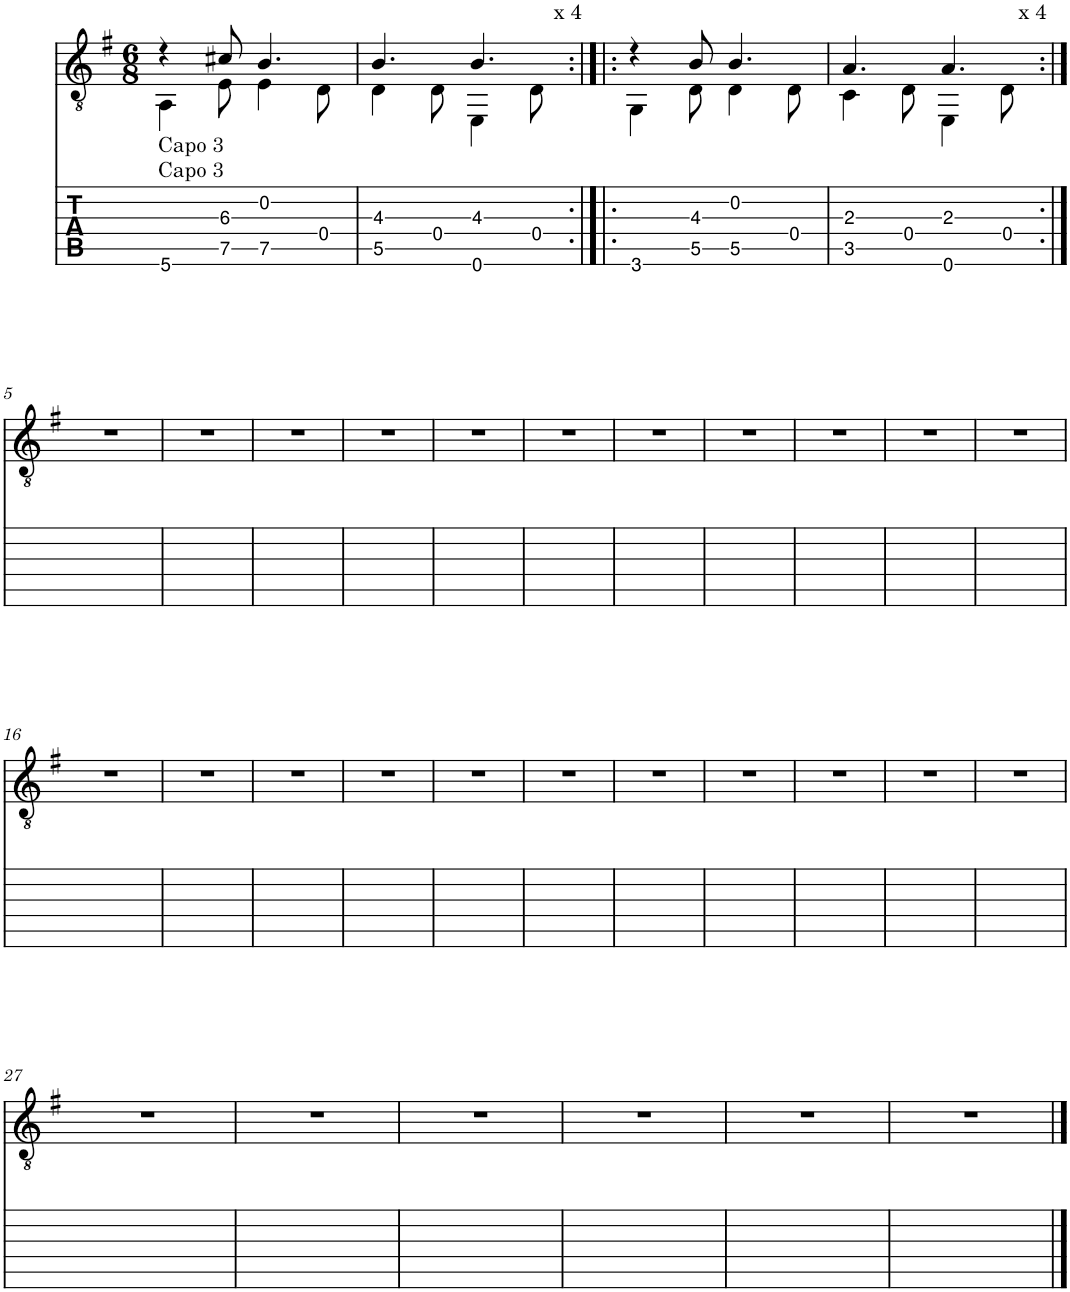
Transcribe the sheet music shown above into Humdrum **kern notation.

**kern	**kern
*part1	*part1
*staff2	*staff1
*I"Guitar	*
*I'Guit.	*
*stria6	*
*	*clefGv2
*k[f#]	*k[f#]
*M6/8	*M6/8
=1	=1
*^	*^
!	!	!LO:TX:b:t=Capo 3	!
!LO:TX:a:t=Capo 3	!	!	!
4r	4AA	4r	4AA\
8c#X	[8E	8c#X/	[8E\
4.B	4E]	4.B/	4E\]
.	8D	.	8D\
=2	=2	=2	=2
[4.B	4D	[4.B/	4D\
.	8D	.	8D\
4.B]	4EE	4.B/]	4EE\
!	!	!	!LO:TX:a:t=x 4
.	8D	.	8D\
=3:|!|:	=3:|!|:	=3:|!|:	=3:|!|:
4r	4GG	4r	4GG\
8B	[8D	8B/	[8D\
4.B	4D]	4.B/	4D\]
.	8D	.	8D\
=4	=4	=4	=4
[4.A	4C	[4.A/	4C\
.	8D	.	8D\
4.A]	4EE	4.A/]	4EE\
!	!	!	!LO:TX:a:t=x 4
.	8D	.	8D\
*v	*v	*	*
*	*v	*v
!!LO:LB:g=z
=5:|!	=5:|!
2.r	2.r
=6	=6
2.r	2.r
=7	=7
2.r	2.r
=8	=8
2.r	2.r
=9	=9
2.r	2.r
=10	=10
2.r	2.r
=11	=11
2.r	2.r
=12	=12
2.r	2.r
=13	=13
2.r	2.r
=14	=14
2.r	2.r
=15	=15
2.r	2.r
!!LO:LB:g=z
=16	=16
2.r	2.r
=17	=17
2.r	2.r
=18	=18
2.r	2.r
=19	=19
2.r	2.r
=20	=20
2.r	2.r
=21	=21
2.r	2.r
=22	=22
2.r	2.r
=23	=23
2.r	2.r
=24	=24
2.r	2.r
=25	=25
2.r	2.r
=26	=26
2.r	2.r
!!LO:LB:g=z
=27	=27
2.r	2.r
=28	=28
2.r	2.r
=29	=29
2.r	2.r
=30	=30
2.r	2.r
=31	=31
2.r	2.r
=32	=32
2.r	2.r
==	==
*-	*-
